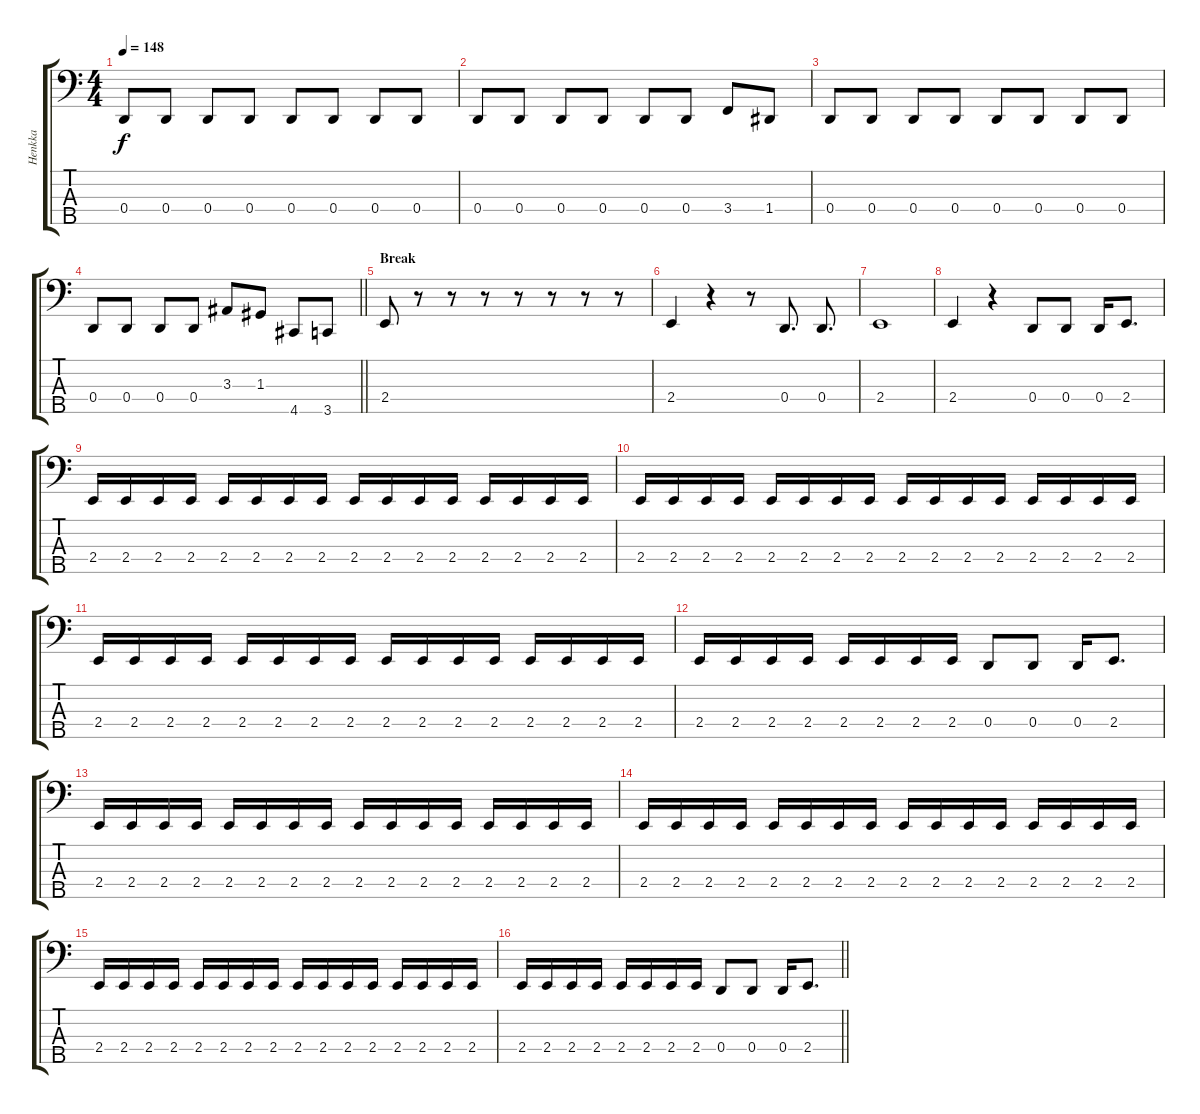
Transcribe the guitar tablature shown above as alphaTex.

\track ("Henkka" "Henkka") {instrument electricbasspick}
\staff {score tabs}
\tuning (F2 C2 G1 D1 A0) {hide}
\ts (4 4)
\tempo 148
\clef f4
\ks c
0.4.8{dy f} 0.4.8 0.4.8 0.4.8 0.4.8 0.4.8 0.4.8 0.4.8 |
0.4.8 0.4.8 0.4.8 0.4.8 0.4.8 0.4.8 3.4.8 1.4.8 |
0.4.8 0.4.8 0.4.8 0.4.8 0.4.8 0.4.8 0.4.8 0.4.8 |
\barLineRight lightlight
0.4.8 0.4.8 0.4.8 0.4.8 3.3.8 1.3.8 4.5.8 3.5.8 |
\section ("" "Break")
2.4.8 r.8 r.8 r.8 r.8 r.8 r.8 r.8 |
2.4.4 r.4 r.8 0.4.8{d} 0.4.8{d} |
2.4.1 |
2.4.4 r.4 0.4.8 0.4.8 0.4.16 2.4.8{d} |
2.4.16 2.4.16 2.4.16 2.4.16 2.4.16 2.4.16 2.4.16 2.4.16 2.4.16 2.4.16 2.4.16 2.4.16 2.4.16 2.4.16 2.4.16 2.4.16 |
2.4.16 2.4.16 2.4.16 2.4.16 2.4.16 2.4.16 2.4.16 2.4.16 2.4.16 2.4.16 2.4.16 2.4.16 2.4.16 2.4.16 2.4.16 2.4.16 |
2.4.16 2.4.16 2.4.16 2.4.16 2.4.16 2.4.16 2.4.16 2.4.16 2.4.16 2.4.16 2.4.16 2.4.16 2.4.16 2.4.16 2.4.16 2.4.16 |
2.4.16 2.4.16 2.4.16 2.4.16 2.4.16 2.4.16 2.4.16 2.4.16 0.4.8 0.4.8 0.4.16 2.4.8{d} |
2.4.16 2.4.16 2.4.16 2.4.16 2.4.16 2.4.16 2.4.16 2.4.16 2.4.16 2.4.16 2.4.16 2.4.16 2.4.16 2.4.16 2.4.16 2.4.16 |
2.4.16 2.4.16 2.4.16 2.4.16 2.4.16 2.4.16 2.4.16 2.4.16 2.4.16 2.4.16 2.4.16 2.4.16 2.4.16 2.4.16 2.4.16 2.4.16 |
2.4.16 2.4.16 2.4.16 2.4.16 2.4.16 2.4.16 2.4.16 2.4.16 2.4.16 2.4.16 2.4.16 2.4.16 2.4.16 2.4.16 2.4.16 2.4.16 |
\barLineRight lightlight
2.4.16 2.4.16 2.4.16 2.4.16 2.4.16 2.4.16 2.4.16 2.4.16 0.4.8 0.4.8 0.4.16 2.4.8{d}
